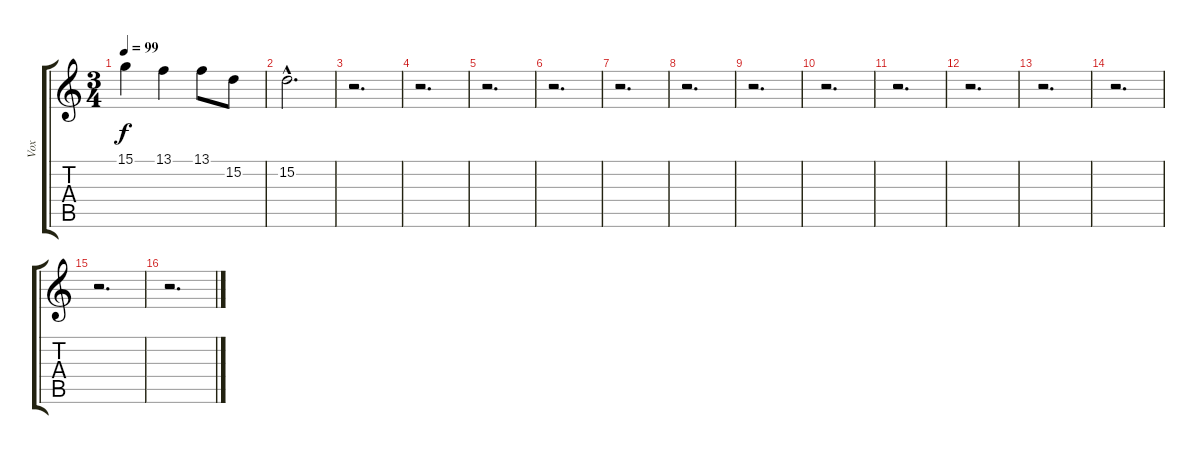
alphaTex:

\track ("Vox" "Vox") {instrument harmonica}
\staff {score tabs}
\tuning (E4 B3 G3 D3 A2 E2) {hide}
\ts (3 4)
\tempo 99
\clef g2
\ks c
15.1.4{dy f} 13.1.4 13.1.8 15.2.8 |
15.2{hac}.2{d} |
r.2{d} |
r.2{d} |
r.2{d} |
r.2{d} |
r.2{d} |
r.2{d} |
r.2{d} |
r.2{d} |
r.2{d} |
r.2{d} |
r.2{d} |
r.2{d} |
r.2{d} |
r.2{d}
